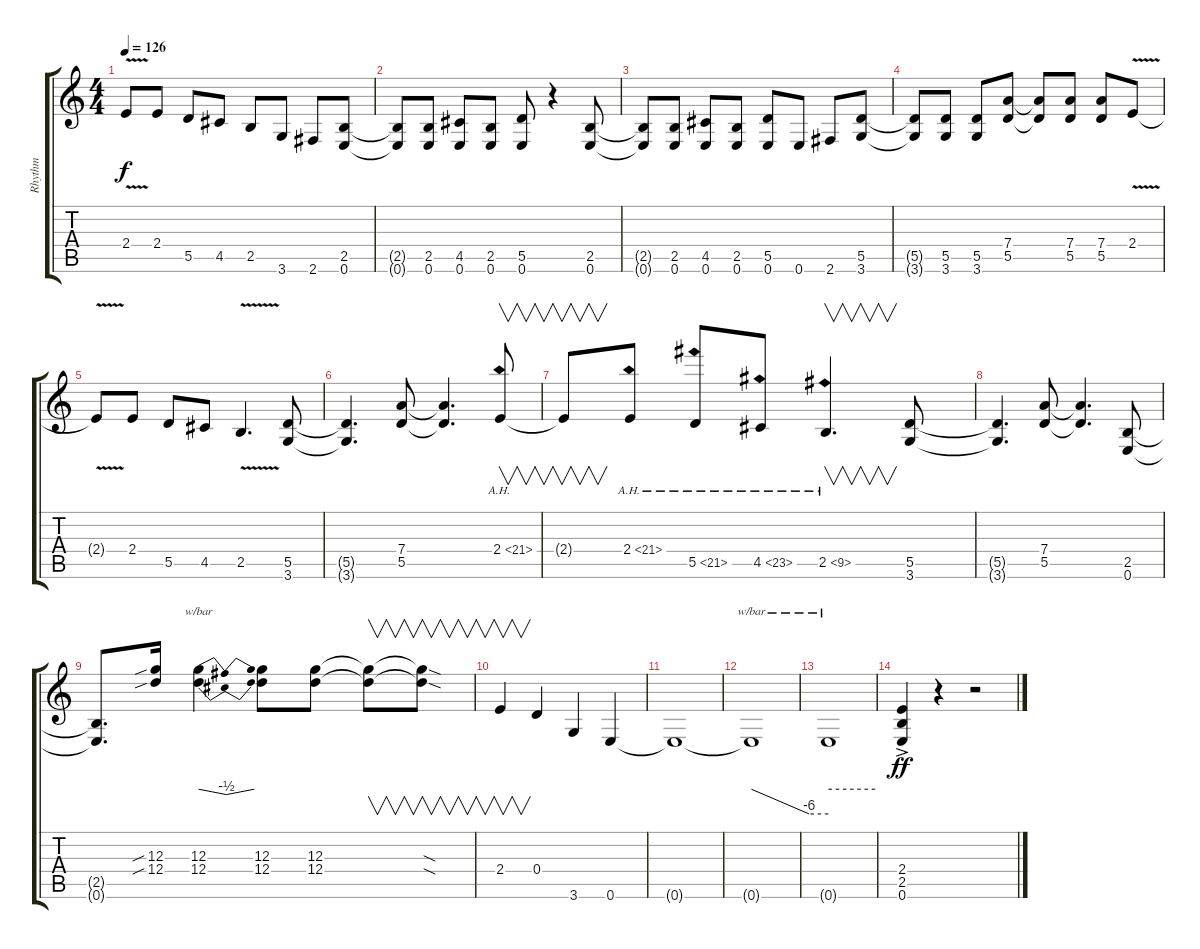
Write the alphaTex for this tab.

\track ("Rhythm" "Rhythm") {instrument overdrivenguitar}
\staff {score tabs}
\tuning (E4 B3 G3 D3 A2 E2) {hide}
\ts (4 4)
\tempo 126
\clef g2
\ks c
2.4{v t}.8{dy f} 2.4.8 5.5.8 4.5.8 2.5.8 3.6.8 2.6.8 (2.5 0.6).8 |
(2.5{t} 0.6{t}).8 (2.5 0.6).8 (4.5 0.6).8 (2.5 0.6).8 (5.5 0.6).8 r.4 (2.5 0.6).8 |
(2.5{t} 0.6{t}).8 (2.5 0.6).8 (4.5 0.6).8 (2.5 0.6).8 (5.5 0.6).8 0.6.8 2.6.8 (5.5 3.6).8 |
(5.5{t} 3.6{t}).8 (5.5 3.6).8 (5.5 3.6).8 (7.4 5.5).8 (7.4{t} 5.5{t}).8 (7.4 5.5).8 (7.4 5.5).8 2.4{v}.8 |
2.4{v t}.8 2.4.8 5.5.8 4.5.8 2.5{v}.4{d} (5.5 3.6).8 |
(5.5{t} 3.6{t}).4{d} (7.4 5.5).8 (7.4{t} 5.5{t}).4{d} 2.4{ah 19}.8{v} |
2.4{t}.8{v} 2.4{ah 19}.8 5.5{ah 16}.8 4.5{ah 19}.8 2.5{ah 7}.4{v d} (5.5 3.6).8 |
(5.5{t} 3.6{t}).4{d} (7.4 5.5).8 (7.4{t} 5.5{t}).4{d} (2.5 0.6).8 |
(2.5{t} 0.6{t}).8{d} (12.3{sib} 12.4{sib}).16 (12.3 12.4).4{tbe (dip default 0 0 30 -2 60 0)} (12.3 12.4).8 (12.3 12.4).8 (12.3{t} 12.4{t}).8{v} (12.3{sod t} 12.4{sod t}).8{v} |
2.4.4{v} 0.4.4 3.6.4 0.6.4 |
0.6{t}.1 |
0.6{t}.1{tbe (custom default 0 0 45 -24 60 -24)} |
0.6{t}.1{tbe (hold default 0 0 60 0)} |
(2.4{ac} 2.5{ac} 0.6{ac}).4{dy ff} r.4 r.2
